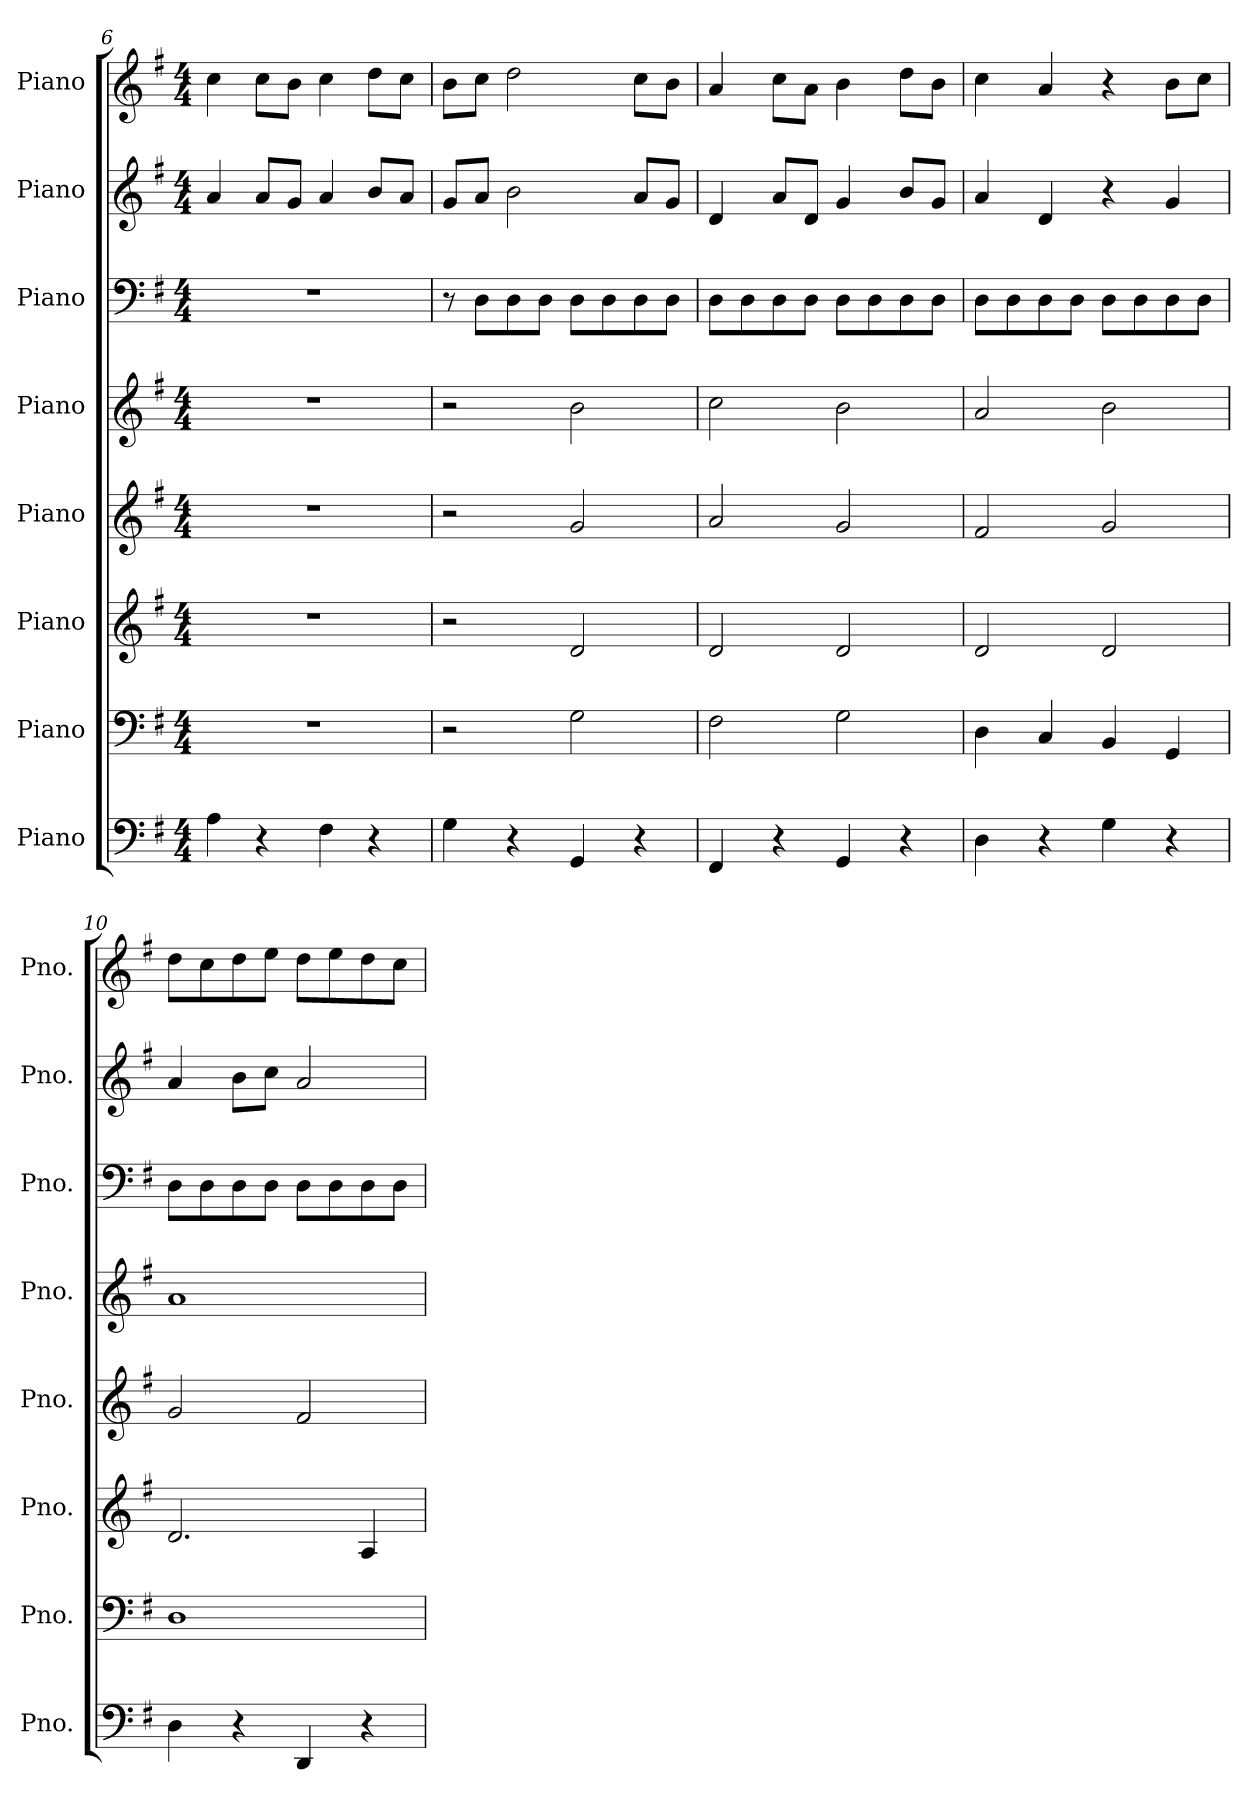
**kern	**kern	**kern	**kern	**kern	**kern	**kern	**kern
*part8	*part7	*part6	*part5	*part4	*part3	*part2	*part1
*staff8	*staff7	*staff6	*staff5	*staff4	*staff3	*staff2	*staff1
*I"Piano	*I"Piano	*I"Piano	*I"Piano	*I"Piano	*I"Piano	*I"Piano	*I"Piano
*I'Pno.	*I'Pno.	*I'Pno.	*I'Pno.	*I'Pno.	*I'Pno.	*I'Pno.	*I'Pno.
!!LO:PB:g=z
*clefF4	*clefF4	*clefG2	*clefG2	*clefG2	*clefF4	*clefG2	*clefG2
*k[f#]	*k[f#]	*k[f#]	*k[f#]	*k[f#]	*k[f#]	*k[f#]	*k[f#]
*M4/4	*M4/4	*M4/4	*M4/4	*M4/4	*M4/4	*M4/4	*M4/4
=6	=6	=6	=6	=6	=6	=6	=6
4A\	1r	1r	1r	1r	1r	4a/	4cc\
4r	.	.	.	.	.	8a/L	8cc\L
.	.	.	.	.	.	8g/J	8b\J
4F#\	.	.	.	.	.	4a/	4cc\
4r	.	.	.	.	.	8b/L	8dd\L
.	.	.	.	.	.	8a/J	8cc\J
=7	=7	=7	=7	=7	=7	=7	=7
4G\	2r	2r	2r	2r	8r	8g/L	8b\L
.	.	.	.	.	8D\L	8a/J	8cc\J
4r	.	.	.	.	8D\	2b\	2dd\
.	.	.	.	.	8D\J	.	.
4GG/	2G\	2d/	2g/	2b\	8D\L	.	.
.	.	.	.	.	8D\	.	.
4r	.	.	.	.	8D\	8a/L	8cc\L
.	.	.	.	.	8D\J	8g/J	8b\J
=8	=8	=8	=8	=8	=8	=8	=8
4FF#/	2F#\	2d/	2a/	2cc\	8D\L	4d/	4a/
.	.	.	.	.	8D\	.	.
4r	.	.	.	.	8D\	8a/L	8cc\L
.	.	.	.	.	8D\J	8d/J	8a\J
4GG/	2G\	2d/	2g/	2b\	8D\L	4g/	4b\
.	.	.	.	.	8D\	.	.
4r	.	.	.	.	8D\	8b/L	8dd\L
.	.	.	.	.	8D\J	8g/J	8b\J
=9	=9	=9	=9	=9	=9	=9	=9
4D\	4D\	2d/	2f#/	2a/	8D\L	4a/	4cc\
.	.	.	.	.	8D\	.	.
4r	4C/	.	.	.	8D\	4d/	4a/
.	.	.	.	.	8D\J	.	.
4G\	4BB/	2d/	2g/	2b\	8D\L	4r	4r
.	.	.	.	.	8D\	.	.
4r	4GG/	.	.	.	8D\	4g/	8b\L
.	.	.	.	.	8D\J	.	8cc\J
=10	=10	=10	=10	=10	=10	=10	=10
4D\	1D	2.d/	2g/	1a	8D\L	4a/	8dd\L
.	.	.	.	.	8D\	.	8cc\
4r	.	.	.	.	8D\	8b\L	8dd\
.	.	.	.	.	8D\J	8cc\J	8ee\J
4DD/	.	.	2f#/	.	8D\L	2a/	8dd\L
.	.	.	.	.	8D\	.	8ee\
4r	.	4A/	.	.	8D\	.	8dd\
.	.	.	.	.	8D\J	.	8cc\J
=	=	=	=	=	=	=	=
*-	*-	*-	*-	*-	*-	*-	*-
